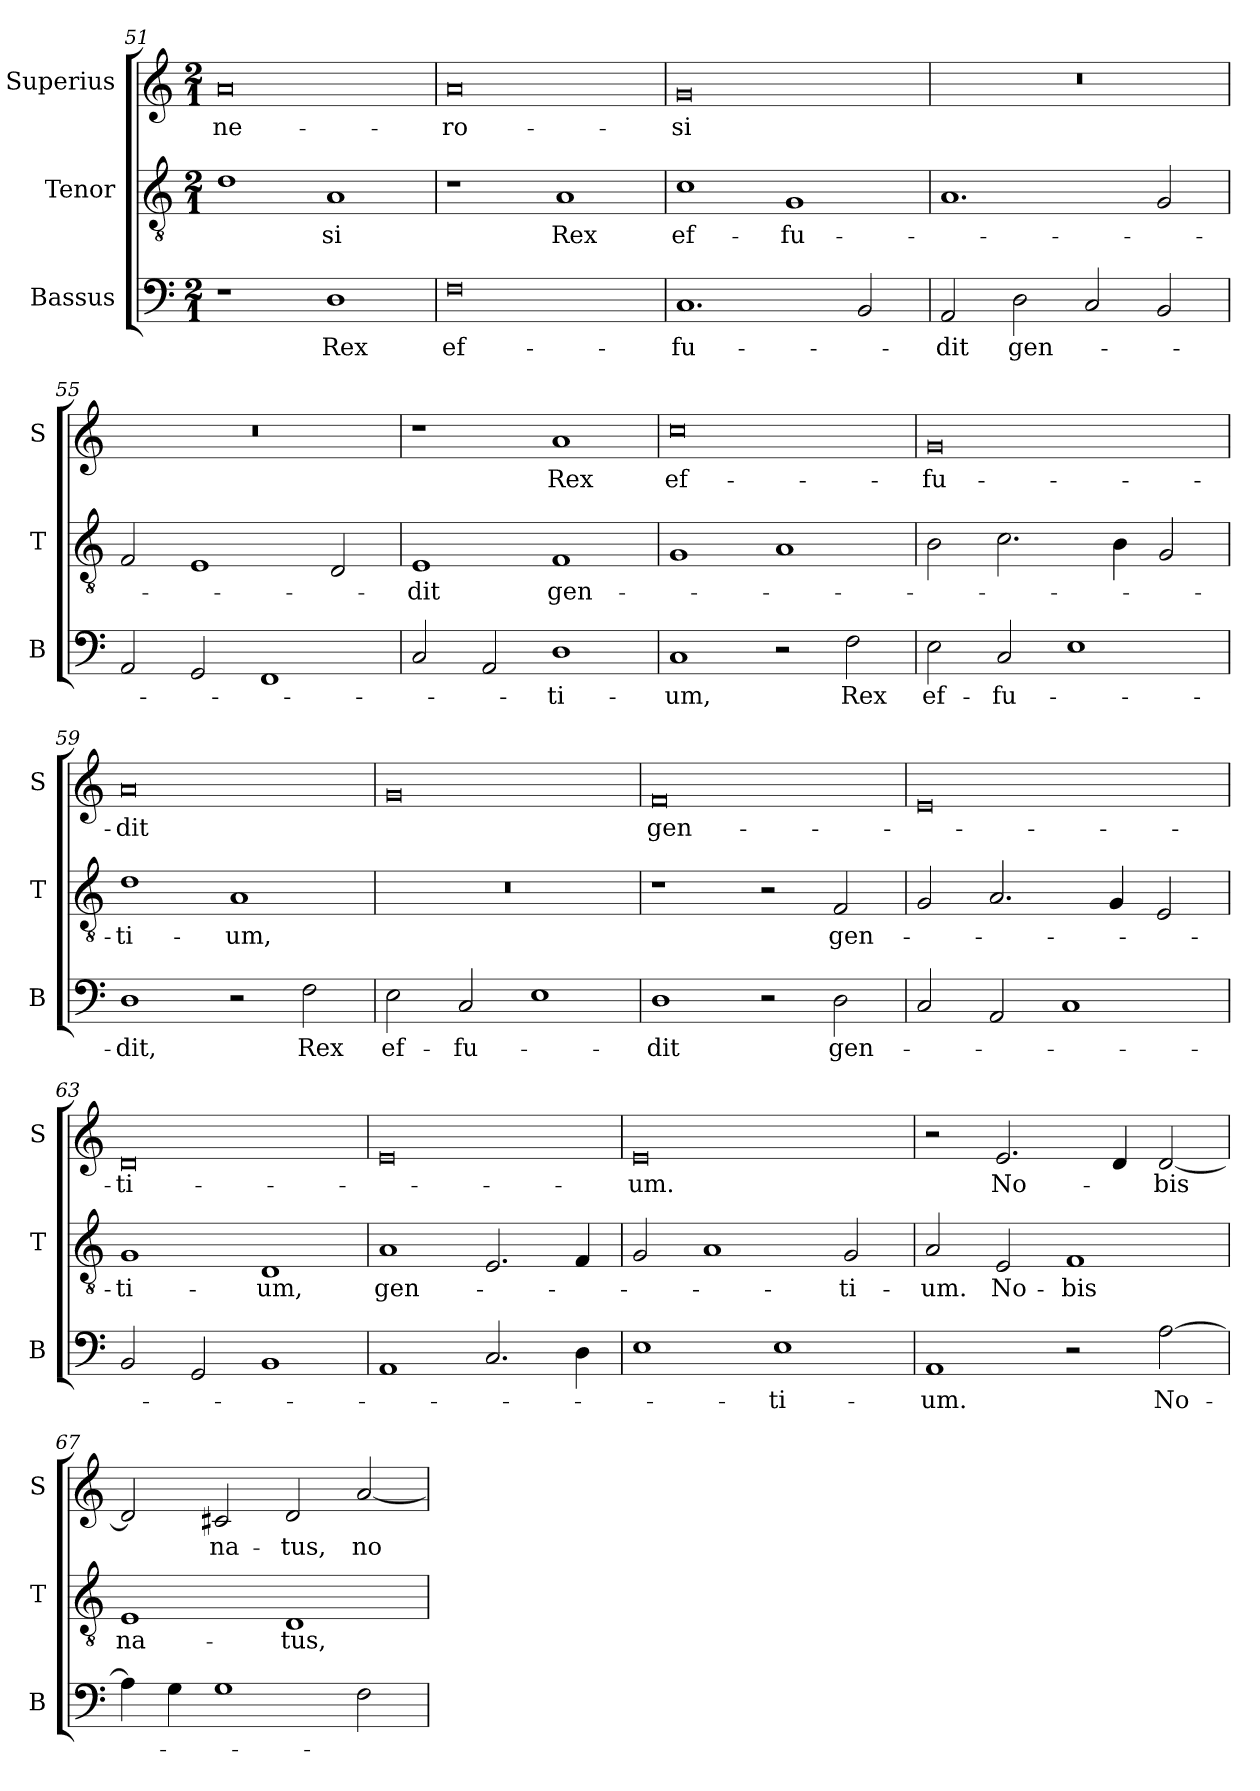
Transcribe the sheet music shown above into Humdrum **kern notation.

**kern	**text	**kern	**text	**kern	**text
*part3	*part3	*part2	*part2	*part1	*part1
*staff3	*staff3	*staff2	*staff2	*staff1	*staff1
*I"Bassus	*	*I"Tenor	*	*I"Superius	*
*I'B	*	*I'T	*	*I'S	*
*clefF4	*	*clefGv2	*	*clefG2	*
*k[]	*	*k[]	*	*k[]	*
*M2/1	*	*M2/1	*	*M2/1	*
=51	=51	=51	=51	=51	=51
1r	.	1d	.	0a	-ne-
1D	Rex	1A	-si	.	.
=52	=52	=52	=52	=52	=52
0F	ef-	1r	.	0a	-ro-
.	.	1A	Rex	.	.
=53	=53	=53	=53	=53	=53
1.C	-fu-	1c	ef-	0g	-si
.	.	1G	-fu-	.	.
2BB	.	.	.	.	.
=54	=54	=54	=54	=54	=54
2AA	-dit	1.A	.	0r	.
2D	gen-	.	.	.	.
2C	.	.	.	.	.
2BB	.	2G	.	.	.
=55	=55	=55	=55	=55	=55
2AA	.	2F	.	0r	.
2GG	.	1E	.	.	.
1FF	.	.	.	.	.
.	.	2D	.	.	.
=56	=56	=56	=56	=56	=56
2C	.	1E	-dit	1r	.
2AA	.	.	.	.	.
1D	-ti-	1F	gen-	1a	Rex
=57	=57	=57	=57	=57	=57
1C	-um,	1G	.	0cc	ef-
2r	.	1A	.	.	.
2F	Rex	.	.	.	.
=58	=58	=58	=58	=58	=58
2E	ef-	2B	.	0g	-fu-
2C	-fu-	2.c	.	.	.
1E	.	.	.	.	.
.	.	4B	.	.	.
.	.	2G	.	.	.
=59	=59	=59	=59	=59	=59
1D	-dit,	1d	-ti-	0a	-dit
2r	.	1A	-um,	.	.
2F	Rex	.	.	.	.
=60	=60	=60	=60	=60	=60
2E	ef-	0r	.	0g	.
2C	-fu-	.	.	.	.
1E	.	.	.	.	.
=61	=61	=61	=61	=61	=61
1D	-dit	1r	.	0f	gen-
2r	.	2r	.	.	.
2D	gen-	2F	gen-	.	.
=62	=62	=62	=62	=62	=62
2C	.	2G	.	0e	.
2AA	.	2.A	.	.	.
1C	.	.	.	.	.
.	.	4G	.	.	.
.	.	2E	.	.	.
=63	=63	=63	=63	=63	=63
2BB	.	1G	-ti-	0d	-ti-
2GG	.	.	.	.	.
1BB	.	1D	-um,	.	.
=64	=64	=64	=64	=64	=64
1AA	.	1A	gen-	0e	.
2.C	.	2.E	.	.	.
4D	.	4F	.	.	.
=65	=65	=65	=65	=65	=65
1E	.	2G	.	0e	-um.
.	.	1A	.	.	.
1E	-ti-	.	.	.	.
.	.	2G	-ti-	.	.
=66	=66	=66	=66	=66	=66
1AA	-um.	2A	-um.	2r	.
.	.	2E	No-	2.e	No-
2r	.	1F	-bis	.	.
.	.	.	.	4d	.
[2A	No-	.	.	[2d	-bis
=67	=67	=67	=67	=67	=67
4A]	.	1E	na-	2d]	.
4G	.	.	.	.	.
1G	.	.	.	2c#X	na-
.	.	1D	-tus,	2d	-tus,
2F	.	.	.	[2a	no-
=	=	=	=	=	=
*-	*-	*-	*-	*-	*-
